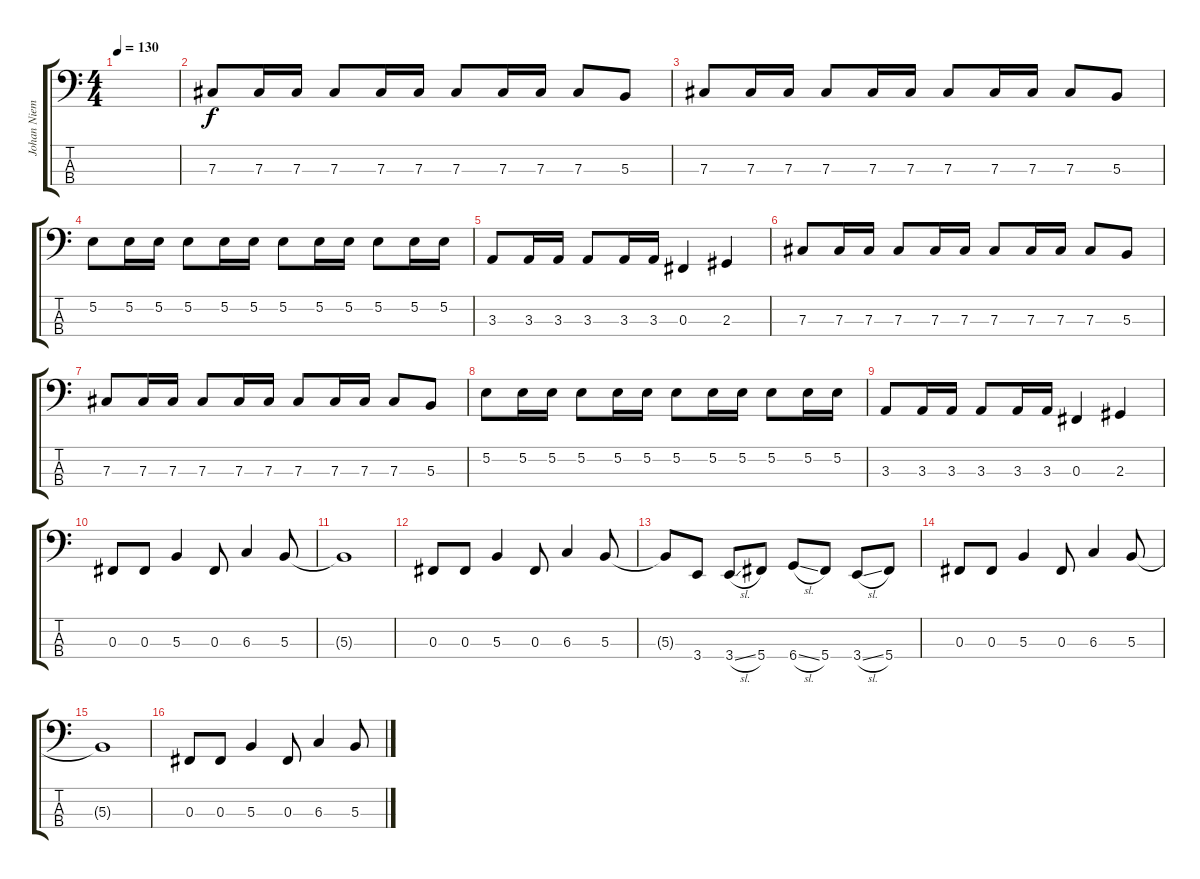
\track ("Johan Niemann" "Johan Niem") {instrument electricbasspick}
\staff {score tabs}
\tuning (E2 B1 Gb1 Db1) {hide}
\ts (4 4)
\tempo 130
\clef f4
\ks c
|
7.3.8 7.3.16 7.3.16 7.3.8 7.3.16 7.3.16 7.3.8 7.3.16 7.3.16 7.3.8 5.3.8 |
7.3.8 7.3.16 7.3.16 7.3.8 7.3.16 7.3.16 7.3.8 7.3.16 7.3.16 7.3.8 5.3.8 |
5.2.8 5.2.16 5.2.16 5.2.8 5.2.16 5.2.16 5.2.8 5.2.16 5.2.16 5.2.8 5.2.16 5.2.16 |
3.3.8 3.3.16 3.3.16 3.3.8 3.3.16 3.3.16 0.3.4 2.3.4 |
7.3.8 7.3.16 7.3.16 7.3.8 7.3.16 7.3.16 7.3.8 7.3.16 7.3.16 7.3.8 5.3.8 |
7.3.8 7.3.16 7.3.16 7.3.8 7.3.16 7.3.16 7.3.8 7.3.16 7.3.16 7.3.8 5.3.8 |
5.2.8 5.2.16 5.2.16 5.2.8 5.2.16 5.2.16 5.2.8 5.2.16 5.2.16 5.2.8 5.2.16 5.2.16 |
3.3.8 3.3.16 3.3.16 3.3.8 3.3.16 3.3.16 0.3.4 2.3.4 |
0.3.8 0.3.8 5.3.4 0.3.8 6.3.4 5.3.8 |
5.3{t}.1 |
0.3.8 0.3.8 5.3.4 0.3.8 6.3.4 5.3.8 |
5.3{t}.8 3.4.8 3.4{sl}.8 5.4.8 6.4{sl}.8 5.4.8 3.4{sl}.8 5.4.8 |
0.3.8 0.3.8 5.3.4 0.3.8 6.3.4 5.3.8 |
5.3{t}.1 |
0.3.8 0.3.8 5.3.4 0.3.8 6.3.4 5.3.8
